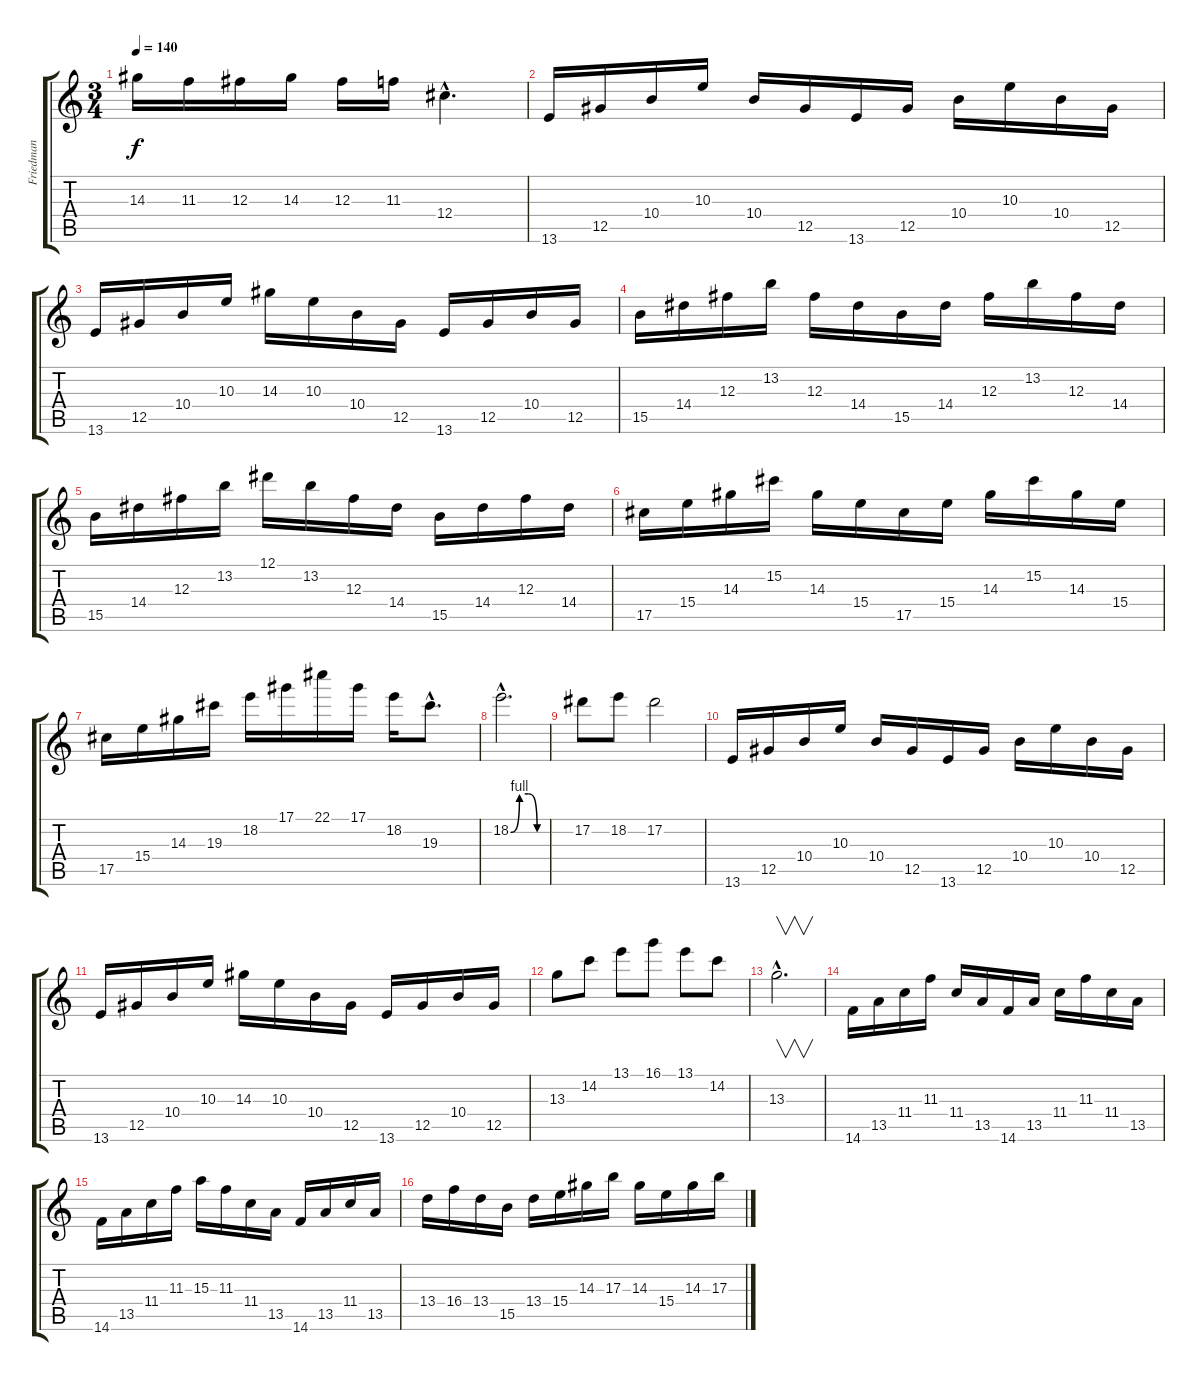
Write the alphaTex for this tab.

\track ("Friedman" "Friedman") {instrument distortionguitar}
\staff {score tabs}
\tuning (Eb4 Bb3 Gb3 Db3 Ab2 Eb2) {hide}
\ts (3 4)
\tempo 140
\clef g2
\ks c
14.3.16{dy f} 11.3.16 12.3.16 14.3.16 12.3.16 11.3.16 12.4{hac}.4{d} |
13.6.16 12.5.16 10.4.16 10.3.16 10.4.16 12.5.16 13.6.16 12.5.16 10.4.16 10.3.16 10.4.16 12.5.16 |
13.6.16 12.5.16 10.4.16 10.3.16 14.3.16 10.3.16 10.4.16 12.5.16 13.6.16 12.5.16 10.4.16 12.5.16 |
15.5.16 14.4.16 12.3.16 13.2.16 12.3.16 14.4.16 15.5.16 14.4.16 12.3.16 13.2.16 12.3.16 14.4.16 |
15.5.16 14.4.16 12.3.16 13.2.16 12.1.16 13.2.16 12.3.16 14.4.16 15.5.16 14.4.16 12.3.16 14.4.16 |
17.5.16 15.4.16 14.3.16 15.2.16 14.3.16 15.4.16 17.5.16 15.4.16 14.3.16 15.2.16 14.3.16 15.4.16 |
17.5.16 15.4.16 14.3.16 19.3.16 18.2.16 17.1.16 22.1.16 17.1.16 18.2.16 19.3{hac}.8{d} |
18.2{be (custom 0 0 15 4 30 4 45 0 60 0) hac}.2{d} |
17.2.8 18.2.8 17.2.2 |
13.6.16 12.5.16 10.4.16 10.3.16 10.4.16 12.5.16 13.6.16 12.5.16 10.4.16 10.3.16 10.4.16 12.5.16 |
13.6.16 12.5.16 10.4.16 10.3.16 14.3.16 10.3.16 10.4.16 12.5.16 13.6.16 12.5.16 10.4.16 12.5.16 |
13.3.8 14.2.8 13.1.8 16.1.8 13.1.8 14.2.8 |
13.3{hac}.2{v d} |
14.6.16 13.5.16 11.4.16 11.3.16 11.4.16 13.5.16 14.6.16 13.5.16 11.4.16 11.3.16 11.4.16 13.5.16 |
14.6.16 13.5.16 11.4.16 11.3.16 15.3.16 11.3.16 11.4.16 13.5.16 14.6.16 13.5.16 11.4.16 13.5.16 |
13.4.16 16.4.16 13.4.16 15.5.16 13.4.16 15.4.16 14.3.16 17.3.16 14.3.16 15.4.16 14.3.16 17.3.16
